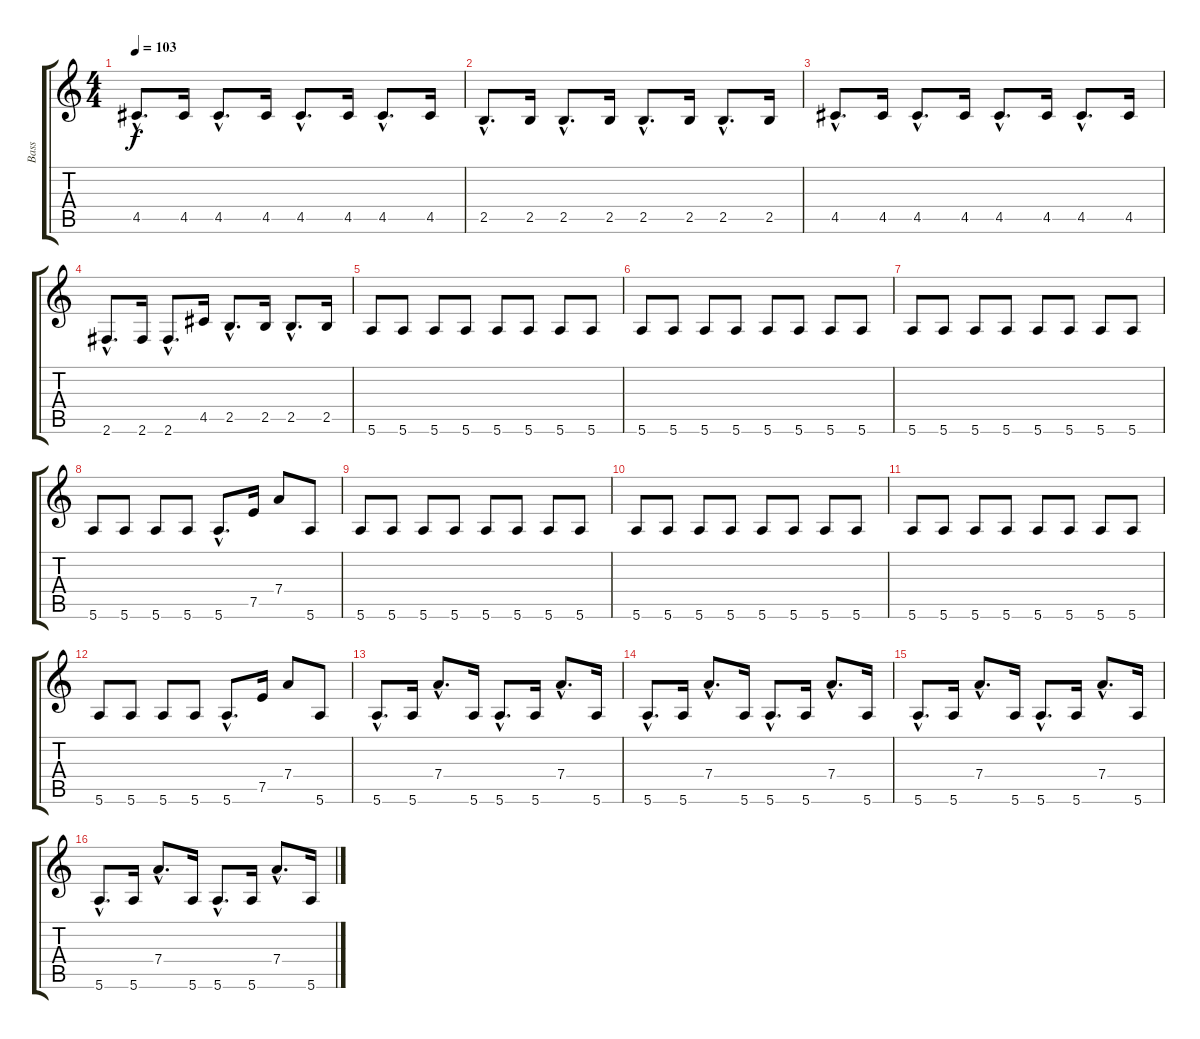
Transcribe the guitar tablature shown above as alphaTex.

\track ("Bass" "Bass") {instrument electricbassfinger}
\staff {score tabs}
\tuning (E4 B3 G3 D3 A2 E2) {hide}
\ts (4 4)
\tempo 103
\clef g2
\ks c
4.5{hac}.8{d dy f} 4.5.16 4.5{hac}.8{d} 4.5.16 4.5{hac}.8{d} 4.5.16 4.5{hac}.8{d} 4.5.16 |
2.5{hac}.8{d} 2.5.16 2.5{hac}.8{d} 2.5.16 2.5{hac}.8{d} 2.5.16 2.5{hac}.8{d} 2.5.16 |
4.5{hac}.8{d} 4.5.16 4.5{hac}.8{d} 4.5.16 4.5{hac}.8{d} 4.5.16 4.5{hac}.8{d} 4.5.16 |
2.6{hac}.8{d} 2.6.16 2.6{hac}.8{d} 4.5.16 2.5{hac}.8{d} 2.5.16 2.5{hac}.8{d} 2.5.16 |
5.6.8 5.6.8 5.6.8 5.6.8 5.6.8 5.6.8 5.6.8 5.6.8 |
5.6.8 5.6.8 5.6.8 5.6.8 5.6.8 5.6.8 5.6.8 5.6.8 |
5.6.8 5.6.8 5.6.8 5.6.8 5.6.8 5.6.8 5.6.8 5.6.8 |
5.6.8 5.6.8 5.6.8 5.6.8 5.6{hac}.8{d} 7.5.16 7.4.8 5.6.8 |
5.6.8 5.6.8 5.6.8 5.6.8 5.6.8 5.6.8 5.6.8 5.6.8 |
5.6.8 5.6.8 5.6.8 5.6.8 5.6.8 5.6.8 5.6.8 5.6.8 |
5.6.8 5.6.8 5.6.8 5.6.8 5.6.8 5.6.8 5.6.8 5.6.8 |
5.6.8 5.6.8 5.6.8 5.6.8 5.6{hac}.8{d} 7.5.16 7.4.8 5.6.8 |
5.6{hac}.8{d} 5.6.16 7.4{hac}.8{d} 5.6.16 5.6{hac}.8{d} 5.6.16 7.4{hac}.8{d} 5.6.16 |
5.6{hac}.8{d} 5.6.16 7.4{hac}.8{d} 5.6.16 5.6{hac}.8{d} 5.6.16 7.4{hac}.8{d} 5.6.16 |
5.6{hac}.8{d} 5.6.16 7.4{hac}.8{d} 5.6.16 5.6{hac}.8{d} 5.6.16 7.4{hac}.8{d} 5.6.16 |
5.6{hac}.8{d} 5.6.16 7.4{hac}.8{d} 5.6.16 5.6{hac}.8{d} 5.6.16 7.4{hac}.8{d} 5.6.16
